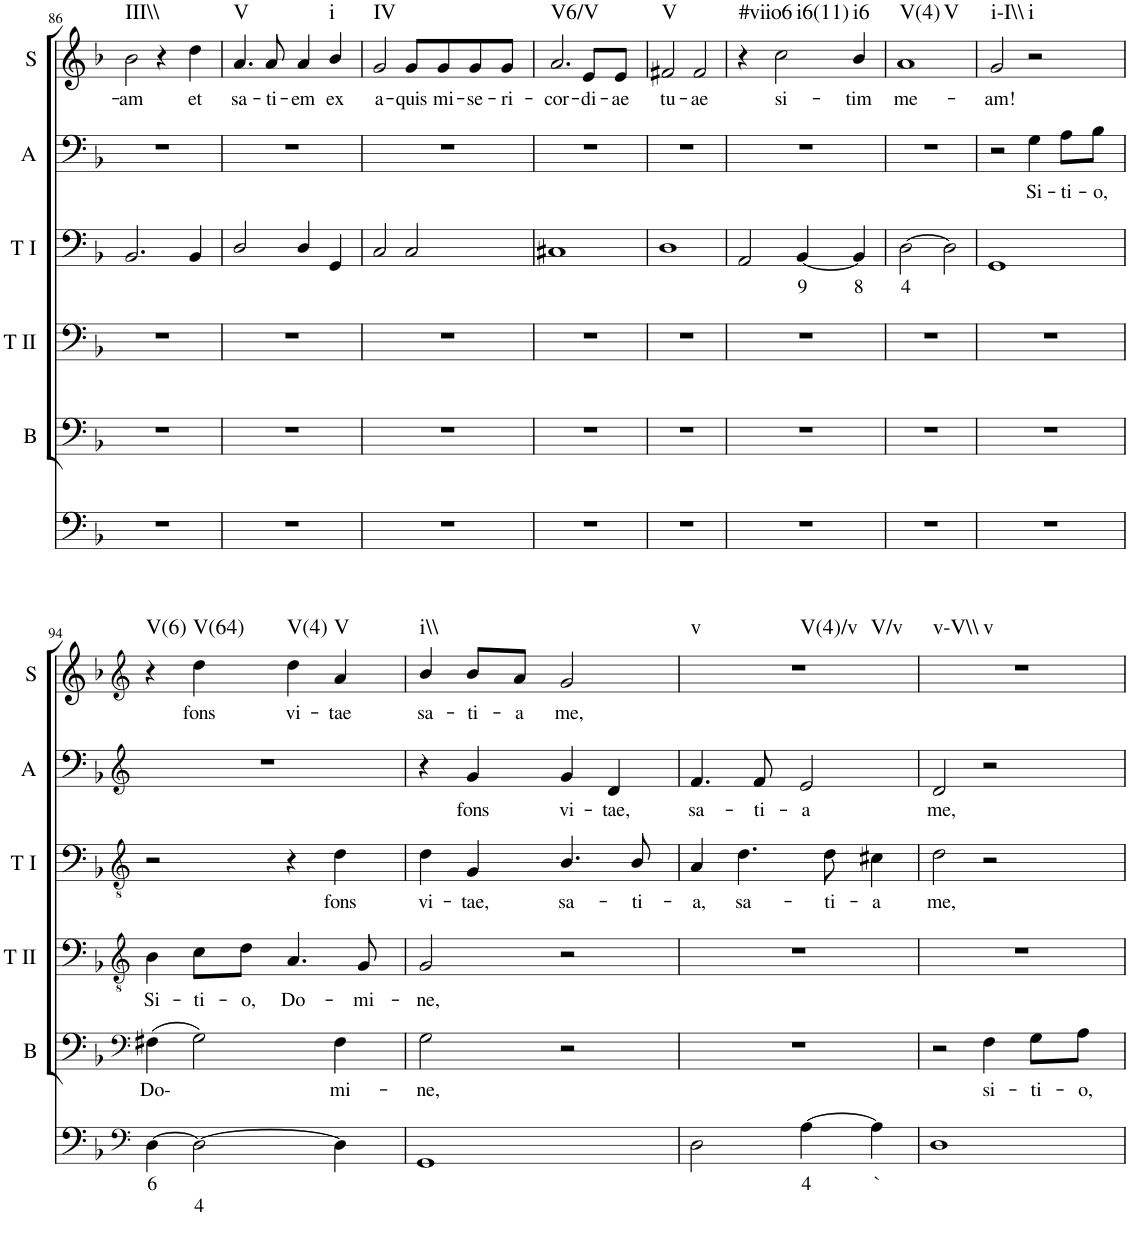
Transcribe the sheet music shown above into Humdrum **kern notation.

**kern	**text	**text	**kern	**text	**kern	**text	**kern	**text	**kern	**text	**kern	**text	**harte
*part6	*part6	*part6	*part5	*part5	*part4	*part4	*part3	*part3	*part2	*part2	*part1	*part1	*part1
*staff6	*staff6	*staff6	*staff5	*staff5	*staff4	*staff4	*staff3	*staff3	*staff2	*staff2	*staff1	*staff1	*
*I"Continuo	*	*	*I"Bass	*	*I"Tenor II	*	*I"Tenor I	*	*I"Alto	*	*I"Soprano	*	*
*	*	*	*I'B	*	*I'T II	*	*I'T I	*	*I'A	*	*I'S	*	*
!!LO:PB:g=z
*clefF4	*	*	*clefF4	*	*clefF4	*	*clefF4	*	*clefF4	*	*clefG2	*	*
*k[b-]	*	*	*k[b-]	*	*k[b-]	*	*k[b-]	*	*k[b-]	*	*k[b-]	*	*
*	*	*	*	*	*	*	*	*	*M4/4	*	*M4/4	*	*
=86	=86	=86	=86	=86	=86	=86	=86	=86	=86	=86	=86	=86	=86
!	!	!	!	!	!	!	!	!	!	!	!	!LO:LY:b	!LO:H:kt=III\\
1r	.	.	1r	.	1r	.	2.BB-/	.	1r	.	2b-\	am	N
.	.	.	.	.	.	.	.	.	.	.	4r	.	.
!	!	!	!	!	!	!	!	!	!	!	!	!LO:LY:b	!
.	.	.	.	.	.	.	4BB-/	.	.	.	4dd\	et	.
=87	=87	=87	=87	=87	=87	=87	=87	=87	=87	=87	=87	=87	=87
!	!	!	!	!	!	!	!	!	!	!	!	!LO:LY:b	!LO:H:kt=V
1r	.	.	1r	.	1r	.	2D/	.	1r	.	4.a/	sa-	N
!	!	!	!	!	!	!	!	!	!	!	!	!LO:LY:b	!
.	.	.	.	.	.	.	.	.	.	.	8a/	ti-	.
!	!	!	!	!	!	!	!	!	!	!	!	!LO:LY:b	!
.	.	.	.	.	.	.	4D/	.	.	.	4a/	em	.
!	!	!	!	!	!	!	!	!	!	!	!	!LO:LY:b	!LO:H:kt=i
.	.	.	.	.	.	.	4GG/	.	.	.	4b-/	ex	N
=88	=88	=88	=88	=88	=88	=88	=88	=88	=88	=88	=88	=88	=88
!	!	!	!	!	!	!	!	!	!	!	!	!LO:LY:b	!LO:H:kt=IV
1r	.	.	1r	.	1r	.	2C/	.	1r	.	2g/	a-	N
!	!	!	!	!	!	!	!	!	!	!	!	!LO:LY:b	!
.	.	.	.	.	.	.	2C/	.	.	.	8g/L	quis	.
!	!	!	!	!	!	!	!	!	!	!	!	!LO:LY:b	!
.	.	.	.	.	.	.	.	.	.	.	8g/	mi-	.
!	!	!	!	!	!	!	!	!	!	!	!	!LO:LY:b	!
.	.	.	.	.	.	.	.	.	.	.	8g/	se-	.
!	!	!	!	!	!	!	!	!	!	!	!	!LO:LY:b	!
.	.	.	.	.	.	.	.	.	.	.	8g/J	ri-	.
=89	=89	=89	=89	=89	=89	=89	=89	=89	=89	=89	=89	=89	=89
!	!	!	!	!	!	!	!	!	!	!	!	!LO:LY:b	!LO:H:kt=V6/V
1r	.	.	1r	.	1r	.	1C#X	.	1r	.	2.a/	cor-	N
!	!	!	!	!	!	!	!	!	!	!	!	!LO:LY:b	!
.	.	.	.	.	.	.	.	.	.	.	8e/L	di-	.
!	!	!	!	!	!	!	!	!	!	!	!	!LO:LY:b	!
.	.	.	.	.	.	.	.	.	.	.	8e/J	ae	.
=90	=90	=90	=90	=90	=90	=90	=90	=90	=90	=90	=90	=90	=90
!	!	!	!	!	!	!	!	!	!	!	!	!LO:LY:b	!LO:H:kt=V
1r	.	.	1r	.	1r	.	1D	.	1r	.	2f#X/	tu-	N
!	!	!	!	!	!	!	!	!	!	!	!	!LO:LY:b	!
.	.	.	.	.	.	.	.	.	.	.	2f#/	ae	.
=91	=91	=91	=91	=91	=91	=91	=91	=91	=91	=91	=91	=91	=91
!	!	!	!	!	!	!	!	!	!	!	!	!	!LO:H:kt=#viio6
1r	.	.	1r	.	1r	.	2AA/	.	1r	.	4r	.	N
!	!	!	!	!	!	!	!	!	!	!	!	!LO:LY:b	!LO:H:kt=i6(11)
.	.	.	.	.	.	.	.	.	.	.	2cc\	si-	N
!	!	!	!	!	!	!	!	!LO:LY:b	!	!	!	!	!
.	.	.	.	.	.	.	[4BB-/	9	.	.	.	.	.
!	!	!	!	!	!	!	!	!LO:LY:b	!	!	!	!LO:LY:b	!LO:H:kt=i6
.	.	.	.	.	.	.	4BB-/]	8	.	.	4b-/	tim	N
=92	=92	=92	=92	=92	=92	=92	=92	=92	=92	=92	=92	=92	=92
!	!	!	!	!	!	!	!	!LO:LY:b	!	!	!	!LO:LY:b	!LO:H:n=1:kt=V(4)
!	!	!	!	!	!	!	!	!	!	!	!	!	!LO:H:n=2:kt=V
1r	.	.	1r	.	1r	.	[2D\	4	1r	.	1a	me-	N N
.	.	.	.	.	.	.	2D\]	.	.	.	.	.	.
=93	=93	=93	=93	=93	=93	=93	=93	=93	=93	=93	=93	=93	=93
!	!	!	!	!	!	!	!	!	!	!	!	!LO:LY:b	!LO:H:kt=i-I\\
1r	.	.	1r	.	1r	.	1GG	.	2r	.	2g/	am!	N
!	!	!	!	!	!	!	!	!	!	!LO:LY:b	!	!	!LO:H:kt=i
.	.	.	.	.	.	.	.	.	4G\	Si-	2r	.	N
!	!	!	!	!	!	!	!	!	!	!LO:LY:b	!	!	!
.	.	.	.	.	.	.	.	.	8A\L	ti-	.	.	.
!	!	!	!	!	!	!	!	!	!	!LO:LY:b	!	!	!
.	.	.	.	.	.	.	.	.	8B-\J	o,	.	.	.
!!LO:LB:g=z
=94	=94	=94	=94	=94	=94	=94	=94	=94	=94	=94	=94	=94	=94
*clefF4	*	*	*clefF4	*	*clefGv2	*	*clefGv2	*	*clefG2	*	*clefG2	*	*
!	!LO:LY:b	!	!	!LO:LY:b	!	!LO:LY:b	!	!	!	!	!	!	!LO:H:kt=V(6)
[4D\	6	.	(4F#X\	Do-	4B-\	Si-	2r	.	1r	.	4r	.	N
!	!	!LO:LY:b	!	!	!	!LO:LY:b	!	!	!	!	!	!LO:LY:b	!LO:H:kt=V(64)
2D\_	.	4	2G\)	.	8c\L	ti-	.	.	.	.	4dd\	fons	N
!	!	!	!	!	!	!LO:LY:b	!	!	!	!	!	!	!
.	.	.	.	.	8d\J	o,	.	.	.	.	.	.	.
!	!	!	!	!	!	!LO:LY:b	!	!	!	!	!	!LO:LY:b	!LO:H:kt=V(4)
.	.	.	.	.	4.A/	Do-	4r	.	.	.	4dd\	vi-	N
!	!	!	!	!LO:LY:b	!	!	!	!LO:LY:b	!	!	!	!LO:LY:b	!LO:H:kt=V
4D\]	.	.	4F#\	mi-	.	.	4d\	fons	.	.	4a/	tae	N
!	!	!	!	!	!	!LO:LY:b	!	!	!	!	!	!	!
.	.	.	.	.	8G/	mi-	.	.	.	.	.	.	.
=95	=95	=95	=95	=95	=95	=95	=95	=95	=95	=95	=95	=95	=95
!	!	!	!	!LO:LY:b	!	!LO:LY:b	!	!LO:LY:b	!	!	!	!LO:LY:b	!LO:H:kt=i\\
1GG	.	.	2G\	ne,	2G/	ne,	4d\	vi-	4r	.	4b-/	sa-	N
!	!	!	!	!	!	!	!	!LO:LY:b	!	!LO:LY:b	!	!LO:LY:b	!
.	.	.	.	.	.	.	4G/	tae,	4g/	fons	8b-/L	ti-	.
!	!	!	!	!	!	!	!	!	!	!	!	!LO:LY:b	!
.	.	.	.	.	.	.	.	.	.	.	8a/J	a	.
!	!	!	!	!	!	!	!	!LO:LY:b	!	!LO:LY:b	!	!LO:LY:b	!
.	.	.	2r	.	2r	.	4.B-/	sa-	4g/	vi-	2g/	me,	.
!	!	!	!	!	!	!	!	!	!	!LO:LY:b	!	!	!
.	.	.	.	.	.	.	.	.	4d/	tae,	.	.	.
!	!	!	!	!	!	!	!	!LO:LY:b	!	!	!	!	!
.	.	.	.	.	.	.	8B-/	ti-	.	.	.	.	.
=96	=96	=96	=96	=96	=96	=96	=96	=96	=96	=96	=96	=96	=96
!	!	!	!	!	!	!	!	!LO:LY:b	!	!LO:LY:b	!	!	!LO:H:n=1:kt=v
!	!	!	!	!	!	!	!	!	!	!	!	!	!LO:H:n=2:kt=V(4)/v
!	!	!	!	!	!	!	!	!	!	!	!	!	!LO:H:n=3:kt=V/v
2D\	.	.	1r	.	1r	.	4A/	a,	4.f/	sa-	1r	.	N N N
!	!	!	!	!	!	!	!	!LO:LY:b	!	!	!	!	!
.	.	.	.	.	.	.	4.d\	sa-	.	.	.	.	.
!	!	!	!	!	!	!	!	!	!	!LO:LY:b	!	!	!
.	.	.	.	.	.	.	.	.	8f/	ti-	.	.	.
!	!LO:LY:b	!	!	!	!	!	!	!	!	!LO:LY:b	!	!	!
[4A\	4	.	.	.	.	.	.	.	2e/	a	.	.	.
!	!	!	!	!	!	!	!	!LO:LY:b	!	!	!	!	!
.	.	.	.	.	.	.	8d\	ti-	.	.	.	.	.
!	!LO:LY:b	!	!	!	!	!	!	!LO:LY:b	!	!	!	!	!
4A\]	`	.	.	.	.	.	4c#X\	a	.	.	.	.	.
=97	=97	=97	=97	=97	=97	=97	=97	=97	=97	=97	=97	=97	=97
!	!	!	!	!	!	!	!	!LO:LY:b	!	!LO:LY:b	!	!	!LO:H:n=1:kt=v-V\\
!	!	!	!	!	!	!	!	!	!	!	!	!	!LO:H:n=2:kt=v
1D	.	.	2r	.	1r	.	2d\	me,	2d/	me,	1r	.	N N
!	!	!	!	!LO:LY:b	!	!	!	!	!	!	!	!	!
.	.	.	4F\	si-	.	.	2r	.	2r	.	.	.	.
!	!	!	!	!LO:LY:b	!	!	!	!	!	!	!	!	!
.	.	.	8G\L	ti-	.	.	.	.	.	.	.	.	.
!	!	!	!	!LO:LY:b	!	!	!	!	!	!	!	!	!
.	.	.	8A\J	o,	.	.	.	.	.	.	.	.	.
=	=	=	=	=	=	=	=	=	=	=	=	=	=
*-	*-	*-	*-	*-	*-	*-	*-	*-	*-	*-	*-	*-	*-
